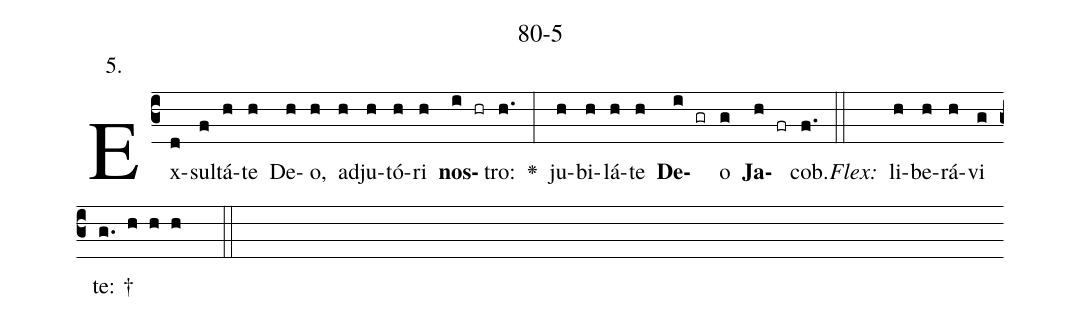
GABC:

name: 80-5;
annotation: 5.;
%%
(c3)Ex(d)sul(f)tá(h)te(h) De(h)o,(h) ad(h)ju(h)tó(h)ri(h) <b>nos</b>(i hr)tro:(h.) <v>\greheightstar</v>(:) ju(h)bi(h)lá(h)te(h) <b>De</b>(i gr)o(g) <b>Ja</b>(h fr)cob.(f.) (::)
<i>Flex:</i>()  li(h)be(h)rá(h)vi(g) te: †(g. h h h  ::)

%E(h) u(h) o(i) u(g) a(h) e.(f.) (::)
